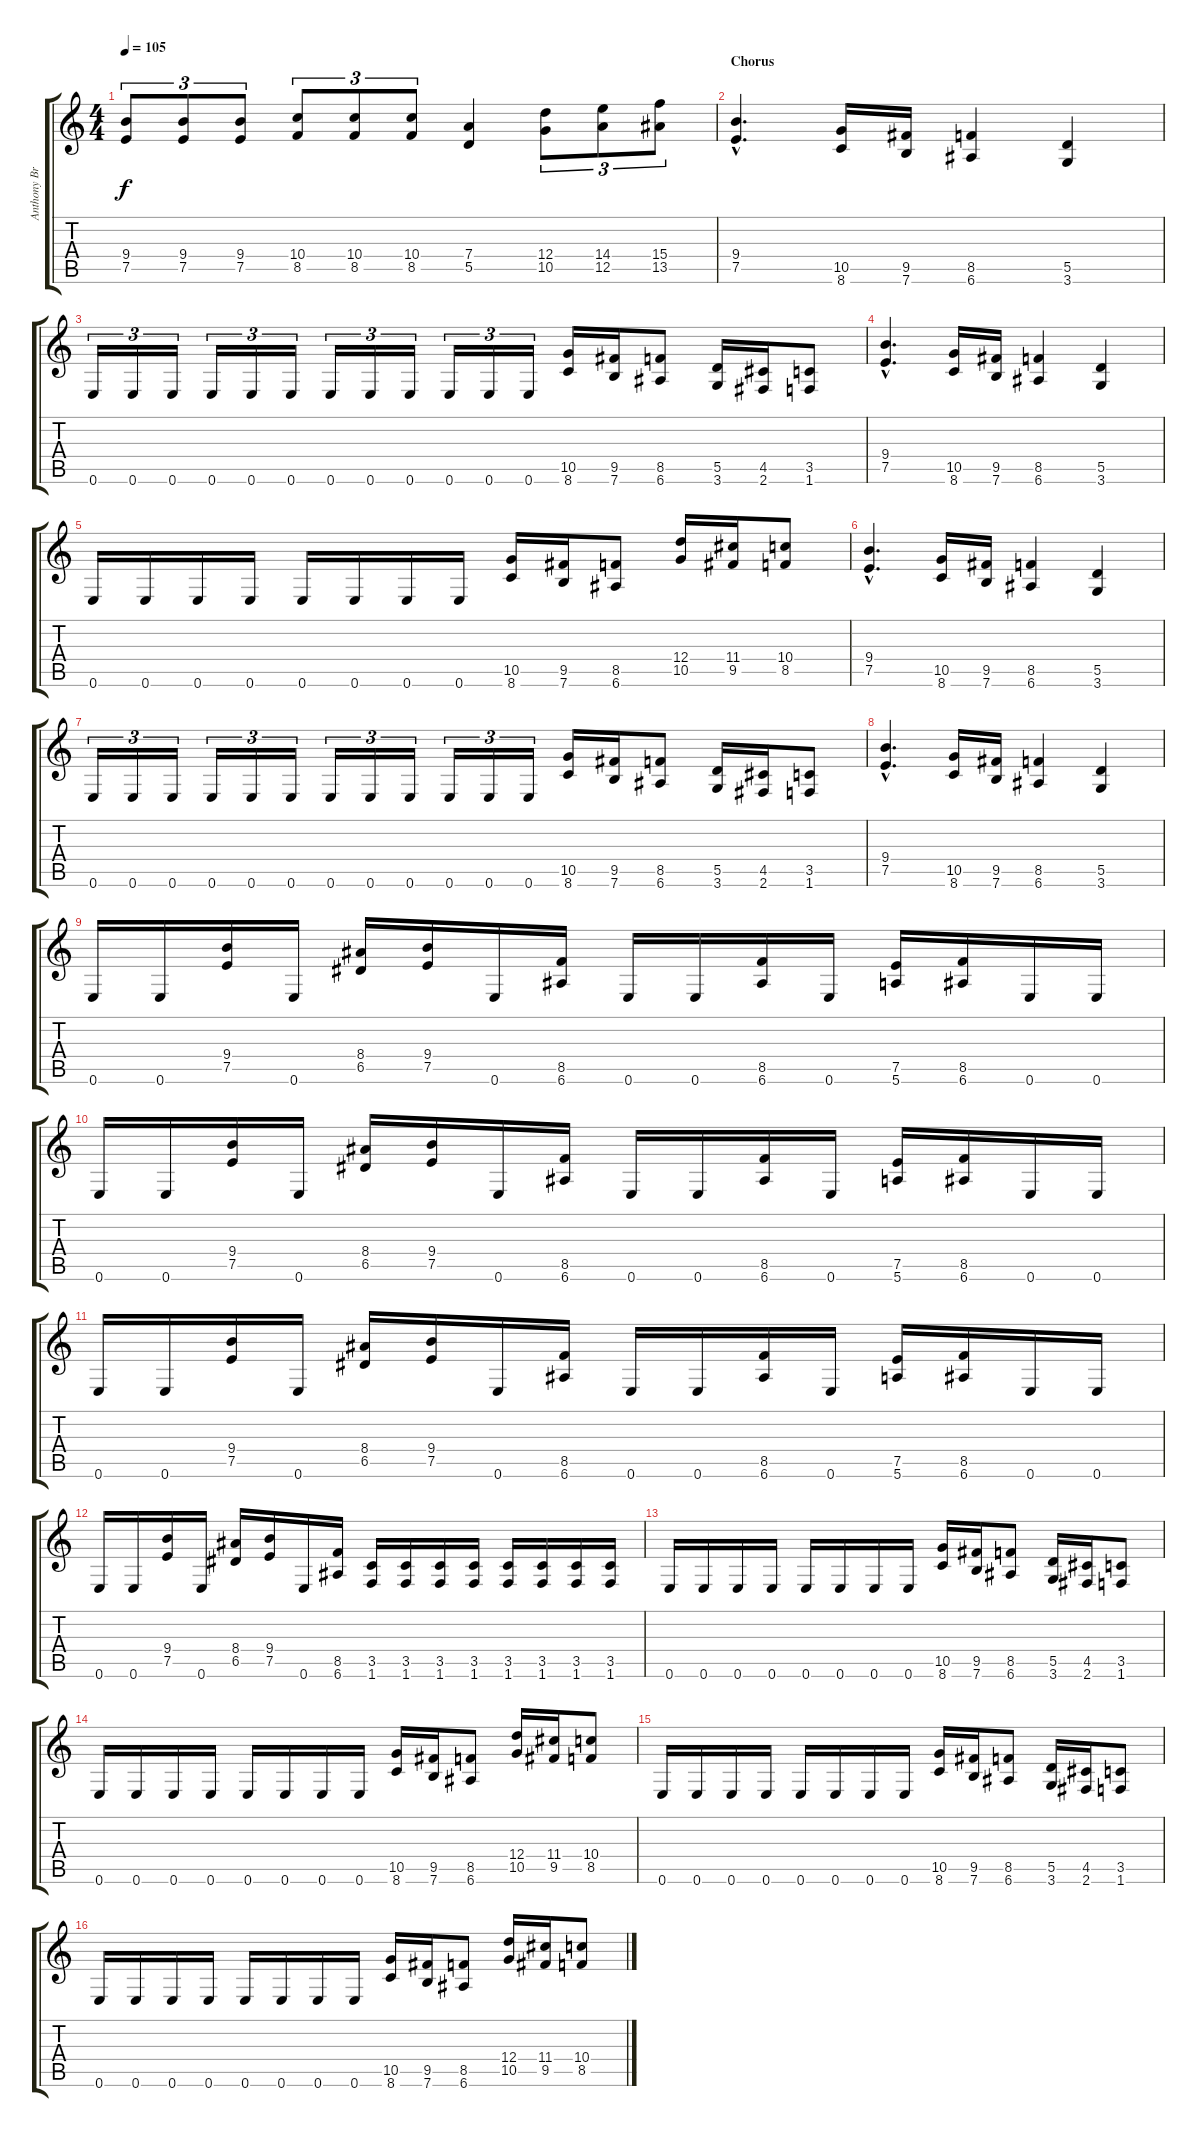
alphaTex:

\track ("Anthony Bramante" "Anthony Br") {instrument distortionguitar}
\staff {score tabs}
\tuning (E4 B3 G3 D3 A2 E2) {hide}
\ts (4 4)
\tempo 105
\clef g2
\ks c
(9.4 7.5).8{tu (3 2) dy f} (9.4 7.5).8{tu (3 2)} (9.4 7.5).8{tu (3 2)} (10.4 8.5).8{tu (3 2)} (10.4 8.5).8{tu (3 2)} (10.4 8.5).8{tu (3 2)} (7.4 5.5).4 (12.4 10.5).8{tu (3 2)} (14.4 12.5).8{tu (3 2)} (15.4 13.5).8{tu (3 2)} |
\section ("" "Chorus")
(9.4{hac} 7.5{hac}).4{d} (10.5 8.6).16 (9.5 7.6).16 (8.5 6.6).4 (5.5 3.6).4 |
0.6.16{tu (3 2)} 0.6.16{tu (3 2)} 0.6.16{tu (3 2)} 0.6.16{tu (3 2)} 0.6.16{tu (3 2)} 0.6.16{tu (3 2)} 0.6.16{tu (3 2)} 0.6.16{tu (3 2)} 0.6.16{tu (3 2)} 0.6.16{tu (3 2)} 0.6.16{tu (3 2)} 0.6.16{tu (3 2)} (10.5 8.6).16 (9.5 7.6).16 (8.5 6.6).8 (5.5 3.6).16 (4.5 2.6).16 (3.5 1.6).8 |
(9.4{hac} 7.5{hac}).4{d} (10.5 8.6).16 (9.5 7.6).16 (8.5 6.6).4 (5.5 3.6).4 |
0.6.16 0.6.16 0.6.16 0.6.16 0.6.16 0.6.16 0.6.16 0.6.16 (10.5 8.6).16 (9.5 7.6).16 (8.5 6.6).8 (12.4 10.5).16 (11.4 9.5).16 (10.4 8.5).8 |
(9.4{hac} 7.5{hac}).4{d} (10.5 8.6).16 (9.5 7.6).16 (8.5 6.6).4 (5.5 3.6).4 |
0.6.16{tu (3 2)} 0.6.16{tu (3 2)} 0.6.16{tu (3 2)} 0.6.16{tu (3 2)} 0.6.16{tu (3 2)} 0.6.16{tu (3 2)} 0.6.16{tu (3 2)} 0.6.16{tu (3 2)} 0.6.16{tu (3 2)} 0.6.16{tu (3 2)} 0.6.16{tu (3 2)} 0.6.16{tu (3 2)} (10.5 8.6).16 (9.5 7.6).16 (8.5 6.6).8 (5.5 3.6).16 (4.5 2.6).16 (3.5 1.6).8 |
(9.4{hac} 7.5{hac}).4{d} (10.5 8.6).16 (9.5 7.6).16 (8.5 6.6).4 (5.5 3.6).4 |
0.6.16 0.6.16 (9.4 7.5).16 0.6.16 (8.4 6.5).16 (9.4 7.5).16 0.6.16 (8.5 6.6).16 0.6.16 0.6.16 (8.5 6.6).16 0.6.16 (7.5 5.6).16 (8.5 6.6).16 0.6.16 0.6.16 |
0.6.16 0.6.16 (9.4 7.5).16 0.6.16 (8.4 6.5).16 (9.4 7.5).16 0.6.16 (8.5 6.6).16 0.6.16 0.6.16 (8.5 6.6).16 0.6.16 (7.5 5.6).16 (8.5 6.6).16 0.6.16 0.6.16 |
0.6.16 0.6.16 (9.4 7.5).16 0.6.16 (8.4 6.5).16 (9.4 7.5).16 0.6.16 (8.5 6.6).16 0.6.16 0.6.16 (8.5 6.6).16 0.6.16 (7.5 5.6).16 (8.5 6.6).16 0.6.16 0.6.16 |
0.6.16 0.6.16 (9.4 7.5).16 0.6.16 (8.4 6.5).16 (9.4 7.5).16 0.6.16 (8.5 6.6).16 (3.5 1.6).16 (3.5 1.6).16 (3.5 1.6).16 (3.5 1.6).16 (3.5 1.6).16 (3.5 1.6).16 (3.5 1.6).16 (3.5 1.6).16 |
0.6.16 0.6.16 0.6.16 0.6.16 0.6.16 0.6.16 0.6.16 0.6.16 (10.5 8.6).16 (9.5 7.6).16 (8.5 6.6).8 (5.5 3.6).16 (4.5 2.6).16 (3.5 1.6).8 |
0.6.16 0.6.16 0.6.16 0.6.16 0.6.16 0.6.16 0.6.16 0.6.16 (10.5 8.6).16 (9.5 7.6).16 (8.5 6.6).8 (12.4 10.5).16 (11.4 9.5).16 (10.4 8.5).8 |
0.6.16 0.6.16 0.6.16 0.6.16 0.6.16 0.6.16 0.6.16 0.6.16 (10.5 8.6).16 (9.5 7.6).16 (8.5 6.6).8 (5.5 3.6).16 (4.5 2.6).16 (3.5 1.6).8 |
0.6.16 0.6.16 0.6.16 0.6.16 0.6.16 0.6.16 0.6.16 0.6.16 (10.5 8.6).16 (9.5 7.6).16 (8.5 6.6).8 (12.4 10.5).16 (11.4 9.5).16 (10.4 8.5).8
